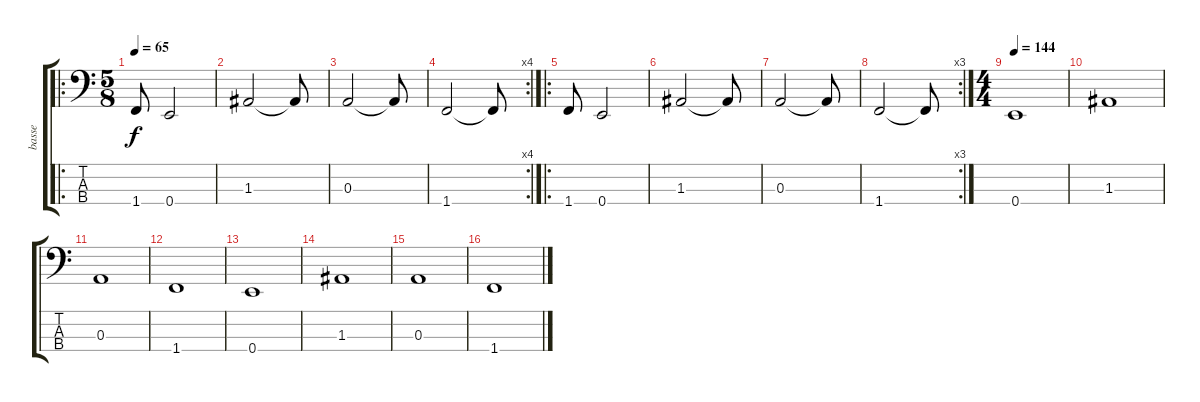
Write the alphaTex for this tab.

\track ("basse" "basse") {instrument electricbasspick}
\staff {score tabs}
\tuning (G2 D2 A1 E1) {hide}
\ro
\ts (5 8)
\tempo 65
\clef f4
\ks c
1.4.8{dy f} 0.4.2 |
1.3.2 1.3{t}.8 |
0.3.2 0.3{t}.8 |
\rc 4
1.4.2 1.4{t}.8 |
\ro
1.4.8 0.4.2 |
1.3.2 1.3{t}.8 |
0.3.2 0.3{t}.8 |
\rc 3
1.4.2 1.4{t}.8 |
\ts (4 4)
\tempo 144
0.4.1 |
1.3.1 |
0.3.1 |
1.4.1 |
0.4.1 |
1.3.1 |
0.3.1 |
1.4.1
